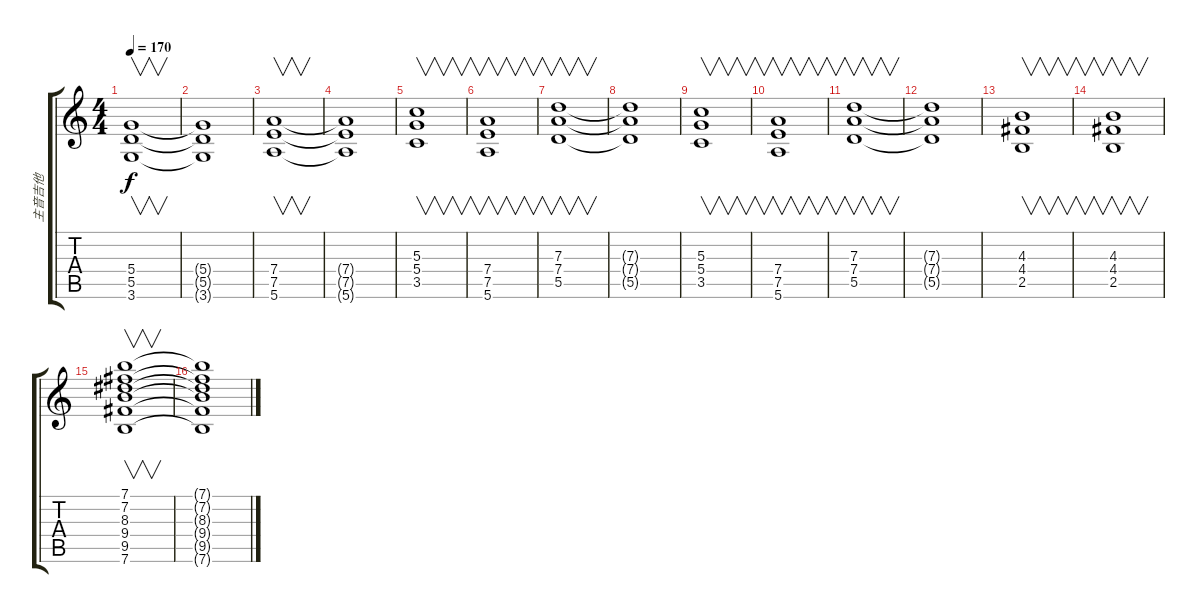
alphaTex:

\track ("主音吉他" "主音吉他") {instrument overdrivenguitar}
\staff {score tabs}
\tuning (E4 B3 G3 D3 A2 E2) {hide}
\ts (4 4)
\tempo 170
\clef g2
\ks c
(5.4 5.5 3.6).1{v dy f} |
(5.4{t} 5.5{t} 3.6{t}).1 |
(7.4 7.5 5.6).1{v} |
(7.4{t} 7.5{t} 5.6{t}).1 |
(5.3 5.4 3.5).1{v} |
(7.4 7.5 5.6).1{v} |
(7.3 7.4 5.5).1{v} |
(7.3{t} 7.4{t} 5.5{t}).1 |
(5.3 5.4 3.5).1{v} |
(7.4 7.5 5.6).1{v} |
(7.3 7.4 5.5).1{v} |
(7.3{t} 7.4{t} 5.5{t}).1 |
(4.3 4.4 2.5).1{v} |
(4.3 4.4 2.5).1{v} |
(7.1 7.2 8.3 9.4 9.5 7.6).1{v} |
(7.1{t} 7.2{t} 8.3{t} 9.4{t} 9.5{t} 7.6{t}).1
